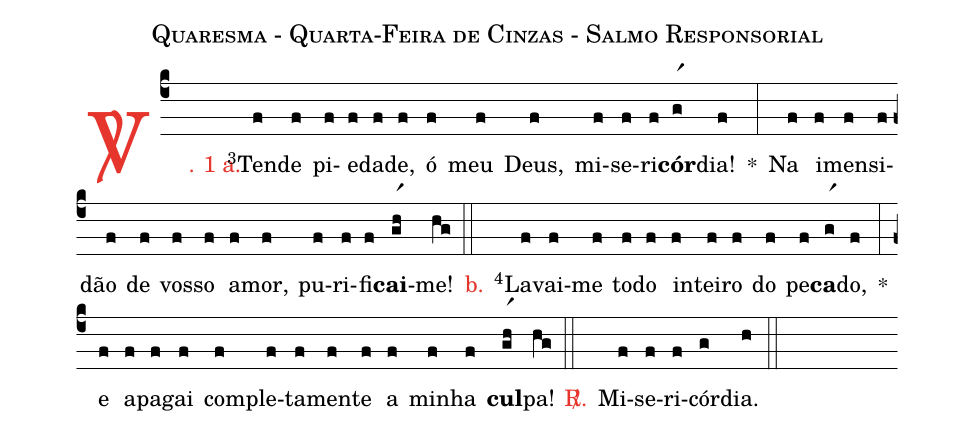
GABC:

name: Quaresma - Quarta-Feira de Cinzas - Salmo Responsorial;
%%
(c4)

<c><sp>V/</sp>. 1 a.</c>() <v>\VSup{3}</v>Ten(f)de(f) pi(f)e(f)da(f)de,(f) ó(f) meu(f) Deus,(f) mi(f)se(f)ri(f)<b>cór</b>(gr1)dia!(f) *(:)
Na(f) i(f)men(f)si(f)dão(f) de(f) vos(f)so(f) a(f)mor,(f) pu(f)ri(f)fi(f)<b>cai</b>-(gr1h)me!(hg)

(::)

<nlba><c>b.</c>() <v>\VSup{4}</v>La</nlba>(f)vai-(f)me(f) to(f)do(f) in(f)tei(f)ro(f) do(f) pe(f)<b>ca</b>(gr1)do,(f) *(:)
e(f) a(f)pa(f)gai(f) com(f)ple(f)ta(f)men(f)te(f) a(f) mi(f)nha(f) <b>cul</b>(gr1h)pa!(hg)

(::)

<nlba><c><sp>R/</sp>.</c>() Mi</nlba>(f)se(f)ri(f)cór(g)dia.(h)

(::)
